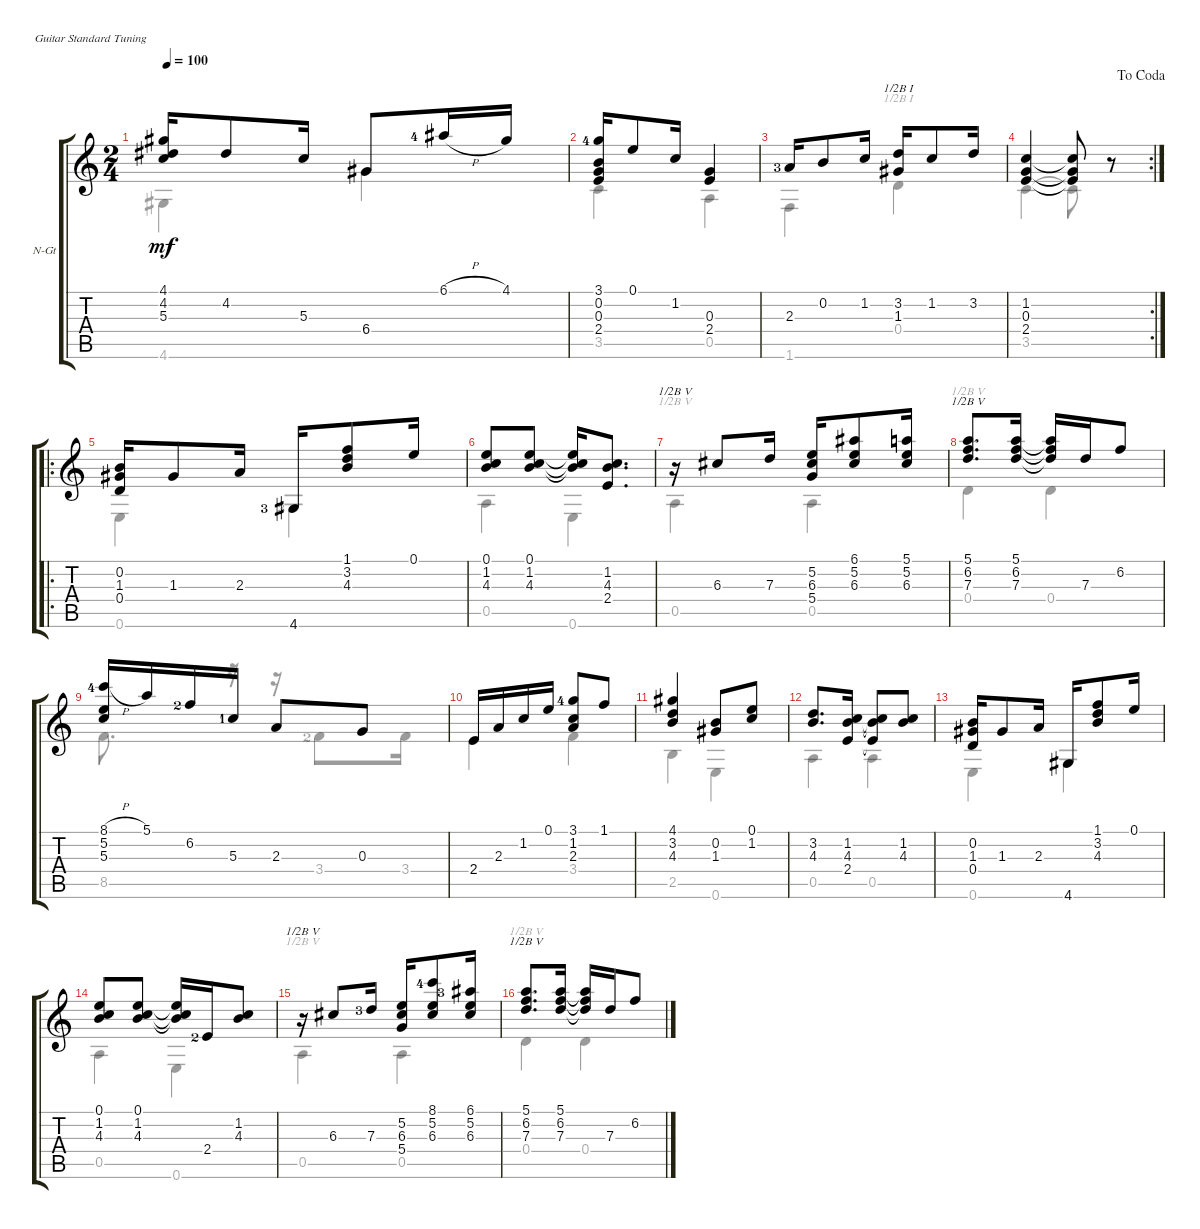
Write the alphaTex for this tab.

\defaultSystemsLayout 4
\bracketExtendMode groupsimilarinstruments
\firstSystemTrackNameOrientation horizontal
\otherSystemsTrackNameOrientation horizontal
\track ("Nylon Guitar" "N-Gt") {instrument acousticguitarnylon}
\staff {score tabs}
\tuning (E4 B3 G3 D3 A2 E2)
\voice
\ts (2 4)
\tempo 100
\clef g2
\ks c
(4.1 4.2 5.3).16{dy mf} 4.2.8 5.3.16 6.4.8 6.1{h lf 5}.16 4.1.16 |
(3.1{lf 5} 0.2 0.3 2.4).16 0.1.8 1.2.16 (0.3 2.4).4 |
2.3{lf 4}.16 0.2.8 1.2.16 (3.2 1.3).16{barre (1 half)} 1.2.8 3.2.16 |
\rc 2
\jump dacoda
(1.2 0.3 2.4).4 (2.4{t} 0.3{t} 1.2{t}).8 r.8 |
\ro
(0.2 1.3 0.4).16 1.3.8 2.3.16 4.6{lf 4}.16 (1.1 3.2 4.3).8 0.1.16 |
(0.1 1.2 4.3).8 (4.3 1.2 0.1).8 (0.1{t} 1.2{t} 4.3{t}).16 (1.2 4.3 2.4).8{d} |
r.16{barre (5 half)} 6.3.8 7.3.16 (5.2 6.3 5.4).16 (6.1 5.2 6.3).8 (5.1 5.2 6.3).16 |
(5.1 6.2 7.3).8{d barre (5 half)} (5.1 6.2 7.3).16 (7.3{t} 6.2{t} 5.1{t}).16 7.3.16 6.2.8 |
(8.1{h lf 5} 5.2 5.3).16 5.1.16 6.2{lf 3}.16 5.3{lf 2}.16 2.3.8 0.3.8 |
2.4.16 2.3.16 1.2.16 0.1.16 (3.1{lf 5} 1.2 2.3).8 1.1.8 |
(4.1 3.2 4.3).4 (1.3 0.2).8 (0.1 1.2).8 |
(3.2 4.3).8{d} (4.3 1.2 2.4).16 (2.4{t} 4.3{t} 1.2{t}).8 (1.2 4.3).8 |
(0.2 1.3 0.4).16 1.3.8 2.3.16 4.6.16 (1.1 3.2 4.3).8 0.1.16 |
(0.1 1.2 4.3).8 (4.3 1.2 0.1).8 (0.1{t} 1.2{t} 4.3{t}).16 2.4{lf 3}.16 (1.2 4.3).8 |
r.16{barre (5 half)} 6.3.8 7.3{lf 4}.16 (5.2 6.3 5.4).16 (8.1{lf 5} 5.2 6.3).8 (6.3 5.2 6.1{lf 4}).16 |
(5.1 6.2 7.3).8{d barre (5 half)} (7.3 6.2 5.1).16 (5.1{t} 6.2{t} 7.3{t}).16 7.3.16 6.2.8
\voice
\clef g2
\ottava regular
\simile none
\ks c
4.6.4{dy mf} 6.4.4 |
3.5.4 0.5.4 |
1.6.4 0.4.4{barre (1 half)} |
3.5.4 3.5{t}.8 r.8 |
0.6.4 4.6{lf 4}.4 |
0.5.4 0.6.4 |
0.5.4{barre (5 half)} 0.5.4 |
0.4.4{barre (5 half)} 0.4.4 |
8.5.8{d} r.16 r.16 3.4{lf 3}.8 3.4.16 |
2.4.4 3.4.4 |
2.5.4 0.6.4 |
0.5.4 0.5.4 |
0.6.4 4.6.4 |
0.5.4 0.6.4 |
0.5.4{barre (5 half)} 0.5.4 |
0.4.4{barre (5 half)} 0.4.4
